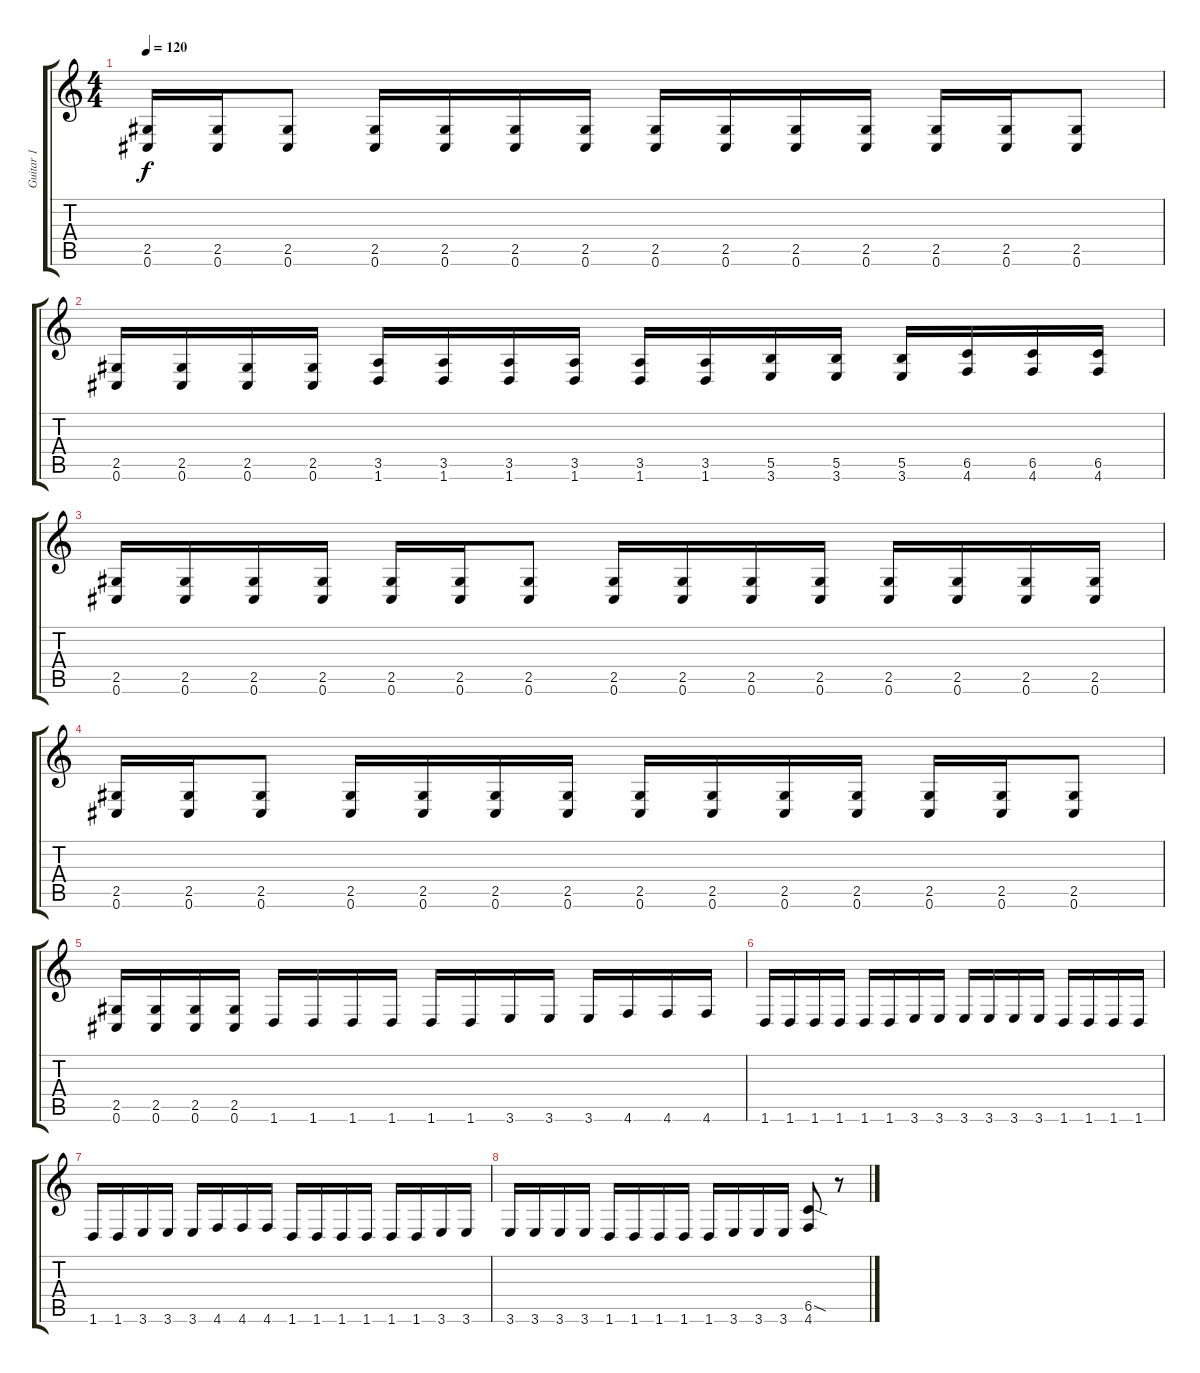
\track ("Guitar 1" "Guitar 1") {instrument distortionguitar}
\staff {score tabs}
\tuning (Db4 Ab3 E3 B2 Gb2 Db2) {hide}
\ts (4 4)
\tempo 120
\clef g2
\ks c
(2.5 0.6).16{dy f} (2.5 0.6).16 (2.5 0.6).8 (2.5 0.6).16 (2.5 0.6).16 (2.5 0.6).16 (2.5 0.6).16 (2.5 0.6).16 (2.5 0.6).16 (2.5 0.6).16 (2.5 0.6).16 (2.5 0.6).16 (2.5 0.6).16 (2.5 0.6).8 |
(2.5 0.6).16 (2.5 0.6).16 (2.5 0.6).16 (2.5 0.6).16 (3.5 1.6).16 (3.5 1.6).16 (3.5 1.6).16 (3.5 1.6).16 (3.5 1.6).16 (3.5 1.6).16 (5.5 3.6).16 (5.5 3.6).16 (5.5 3.6).16 (6.5 4.6).16 (6.5 4.6).16 (6.5 4.6).16 |
(2.5 0.6).16 (2.5 0.6).16 (2.5 0.6).16 (2.5 0.6).16 (2.5 0.6).16 (2.5 0.6).16 (2.5 0.6).8 (2.5 0.6).16 (2.5 0.6).16 (2.5 0.6).16 (2.5 0.6).16 (2.5 0.6).16 (2.5 0.6).16 (2.5 0.6).16 (2.5 0.6).16 |
(2.5 0.6).16 (2.5 0.6).16 (2.5 0.6).8 (2.5 0.6).16 (2.5 0.6).16 (2.5 0.6).16 (2.5 0.6).16 (2.5 0.6).16 (2.5 0.6).16 (2.5 0.6).16 (2.5 0.6).16 (2.5 0.6).16 (2.5 0.6).16 (2.5 0.6).8 |
(2.5 0.6).16 (2.5 0.6).16 (2.5 0.6).16 (2.5 0.6).16 1.6.16 1.6.16 1.6.16 1.6.16 1.6.16 1.6.16 3.6.16 3.6.16 3.6.16 4.6.16 4.6.16 4.6.16 |
1.6.16 1.6.16 1.6.16 1.6.16 1.6.16 1.6.16 3.6.16 3.6.16 3.6.16 3.6.16 3.6.16 3.6.16 1.6.16 1.6.16 1.6.16 1.6.16 |
1.6.16 1.6.16 3.6.16 3.6.16 3.6.16 4.6.16 4.6.16 4.6.16 1.6.16 1.6.16 1.6.16 1.6.16 1.6.16 1.6.16 3.6.16 3.6.16 |
3.6.16 3.6.16 3.6.16 3.6.16 1.6.16 1.6.16 1.6.16 1.6.16 1.6.16 3.6.16 3.6.16 3.6.16 (6.5{sod} 4.6).8 r.8
